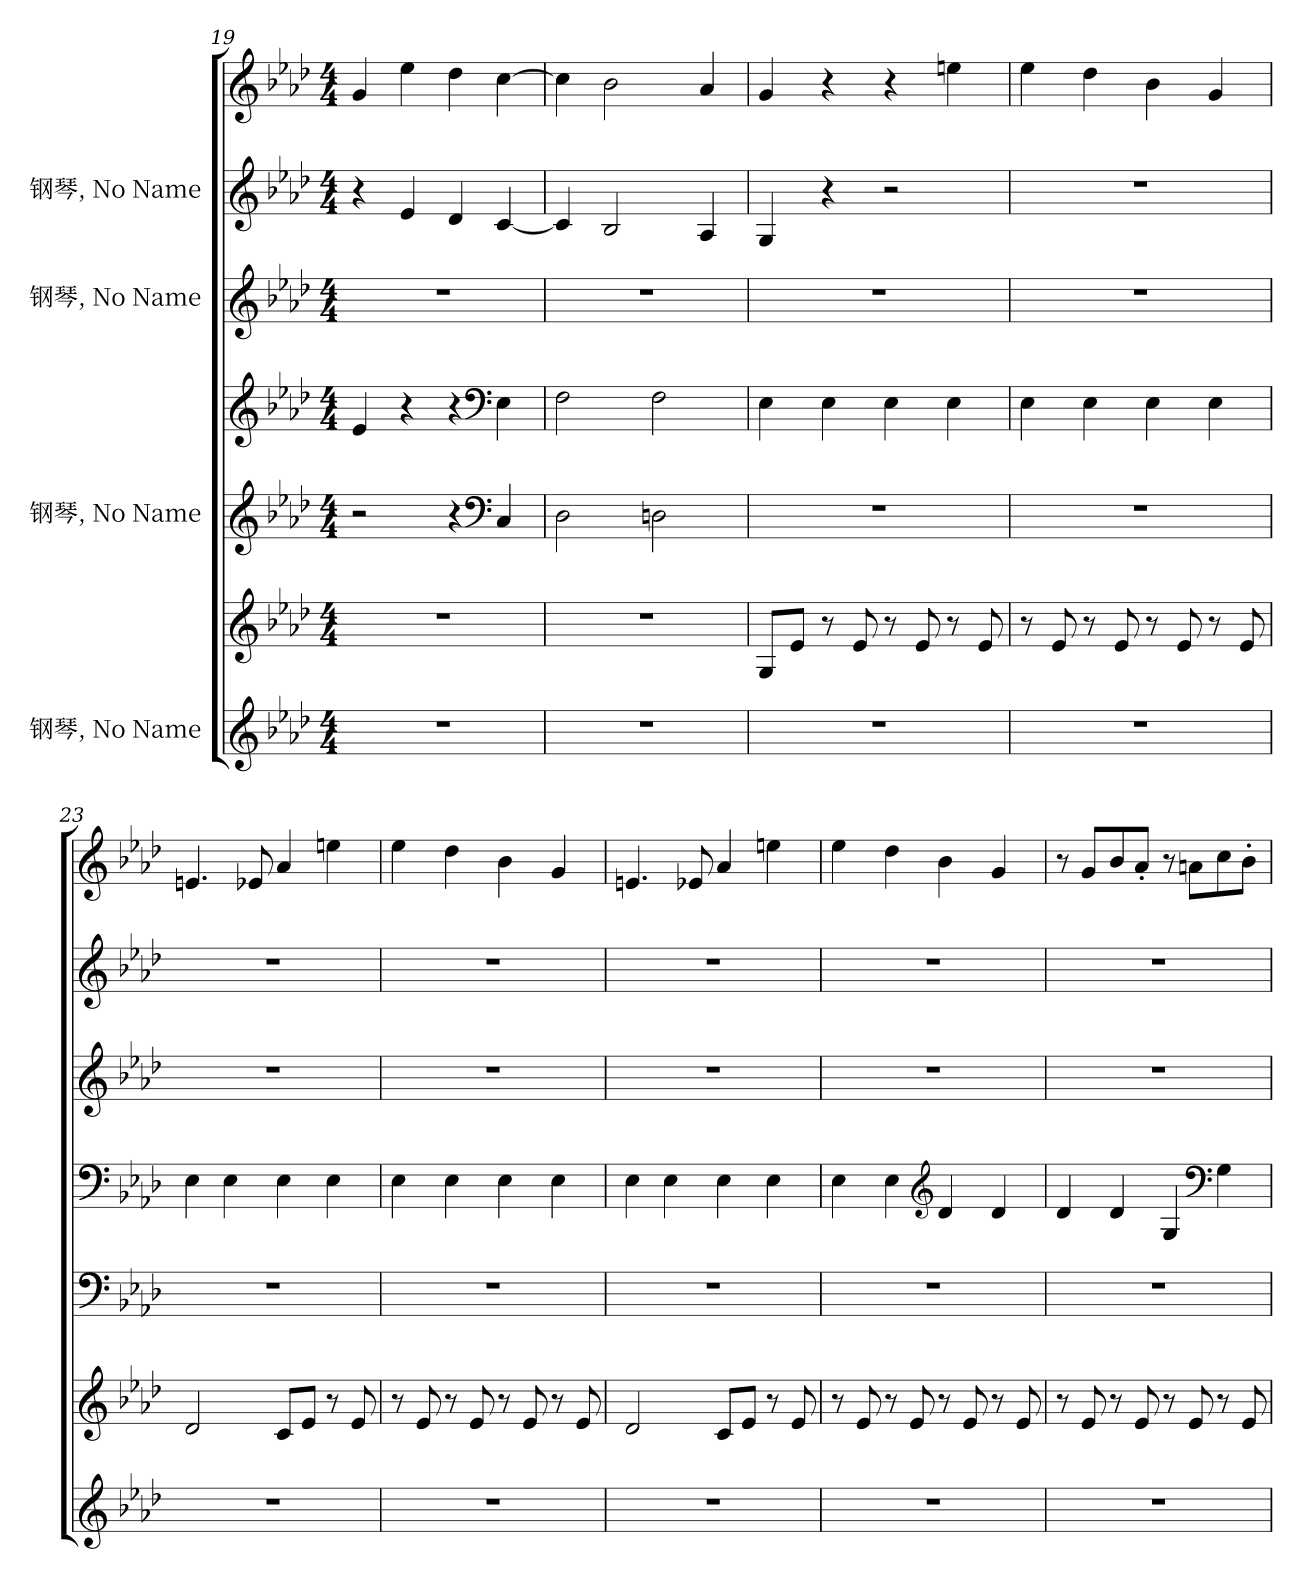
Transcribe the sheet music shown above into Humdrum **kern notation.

**kern	**kern	**kern	**kern	**kern	**kern	**kern
*part4	*part4	*part3	*part3	*part2	*part1	*part1
*staff7	*staff6	*staff5	*staff4	*staff3	*staff2	*staff1
*I"钢琴, No Name	*	*I"钢琴, No Name	*	*I"钢琴, No Name	*I"钢琴, No Name	*
*clefG2	*clefG2	*clefG2	*clefG2	*clefG2	*clefG2	*clefG2
*k[b-e-a-d-]	*k[b-e-a-d-]	*k[b-e-a-d-]	*k[b-e-a-d-]	*k[b-e-a-d-]	*k[b-e-a-d-]	*k[b-e-a-d-]
*M4/4	*M4/4	*M4/4	*M4/4	*M4/4	*M4/4	*M4/4
*MM232	*MM232	*MM232	*MM232	*MM232	*MM232	*MM232
=19	=19	=19	=19	=19	=19	=19
1r	1r	2r	4e-/	1r	4r	4g/
.	.	.	4r	.	4e-/	4ee-\
.	.	4r	4r	.	4d-/	4dd-\
*	*	*clefF4	*clefF4	*	*	*
.	.	4C/	4E-\	.	[4c/	[4cc\
=20	=20	=20	=20	=20	=20	=20
1r	1r	2D-\	2F\	1r	4c/]	4cc\]
.	.	.	.	.	2B-/	2b-\
.	.	2Dn\	2F\	.	.	.
.	.	.	.	.	4A-/	4a-/
!!LO:PB:g=z
=21	=21	=21	=21	=21	=21	=21
*	*	*	*	*	*	*MM234
1r	8G/L	1r	4E-\	1r	4G/	4g/
.	8e-/J	.	.	.	.	.
.	8r	.	4E-\	.	4r	4r
.	8e-/	.	.	.	.	.
.	8r	.	4E-\	.	2r	4r
.	8e-/	.	.	.	.	.
.	8r	.	4E-\	.	.	4een\
.	8e-/	.	.	.	.	.
=22	=22	=22	=22	=22	=22	=22
1r	8r	1r	4E-\	1r	1r	4ee-\
.	8e-/	.	.	.	.	.
.	8r	.	4E-\	.	.	4dd-\
.	8e-/	.	.	.	.	.
.	8r	.	4E-\	.	.	4b-\
.	8e-/	.	.	.	.	.
.	8r	.	4E-\	.	.	4g/
.	8e-/	.	.	.	.	.
=23	=23	=23	=23	=23	=23	=23
1r	2d-/	1r	4E-\	1r	1r	4.en/
.	.	.	4E-\	.	.	.
.	.	.	.	.	.	8e-X/
.	8c/L	.	4E-\	.	.	4a-/
.	8e-/J	.	.	.	.	.
.	8r	.	4E-\	.	.	4een\
.	8e-/	.	.	.	.	.
=24	=24	=24	=24	=24	=24	=24
1r	8r	1r	4E-\	1r	1r	4ee-\
.	8e-/	.	.	.	.	.
.	8r	.	4E-\	.	.	4dd-\
.	8e-/	.	.	.	.	.
.	8r	.	4E-\	.	.	4b-\
.	8e-/	.	.	.	.	.
.	8r	.	4E-\	.	.	4g/
.	8e-/	.	.	.	.	.
!!LO:PB:g=z
=25	=25	=25	=25	=25	=25	=25
1r	2d-/	1r	4E-\	1r	1r	4.en/
.	.	.	4E-\	.	.	.
.	.	.	.	.	.	8e-X/
.	8c/L	.	4E-\	.	.	4a-/
.	8e-/J	.	.	.	.	.
.	8r	.	4E-\	.	.	4een\
.	8e-/	.	.	.	.	.
=26	=26	=26	=26	=26	=26	=26
1r	8r	1r	4E-\	1r	1r	4ee-\
.	8e-/	.	.	.	.	.
.	8r	.	4E-\	.	.	4dd-\
.	8e-/	.	.	.	.	.
*	*	*	*clefG2	*	*	*
.	8r	.	4d-/	.	.	4b-\
.	8e-/	.	.	.	.	.
.	8r	.	4d-/	.	.	4g/
.	8e-/	.	.	.	.	.
=27	=27	=27	=27	=27	=27	=27
1r	8r	1r	4d-/	1r	1r	8r
.	8e-/	.	.	.	.	8g/L
.	8r	.	4d-/	.	.	8b-/
.	8e-/	.	.	.	.	8a-'/J
.	8r	.	4G/	.	.	8r
.	8e-/	.	.	.	.	8an\L
*	*	*	*clefF4	*	*	*
.	8r	.	4G\	.	.	8cc\
.	8e-/	.	.	.	.	8b-'\J
=	=	=	=	=	=	=
*-	*-	*-	*-	*-	*-	*-
